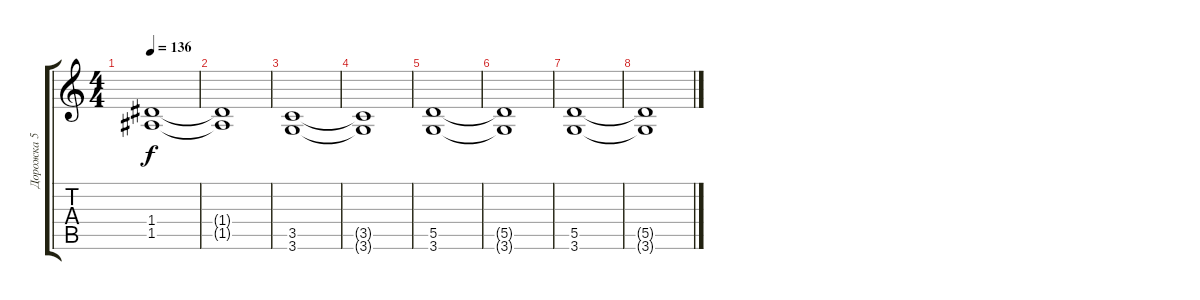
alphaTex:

\track ("Дорожка 5" "Дорожка 5") {instrument distortionguitar}
\staff {score tabs}
\tuning (E4 B3 G3 D3 A2 E2) {hide}
\ts (4 4)
\tempo 136
\clef g2
\ks c
(1.4 1.5).1{dy f} |
(1.4{t} 1.5{t}).1 |
(3.5 3.6).1 |
(3.5{t} 3.6{t}).1 |
(5.5 3.6).1 |
(5.5{t} 3.6{t}).1 |
(5.5 3.6).1 |
(5.5{t} 3.6{t}).1
